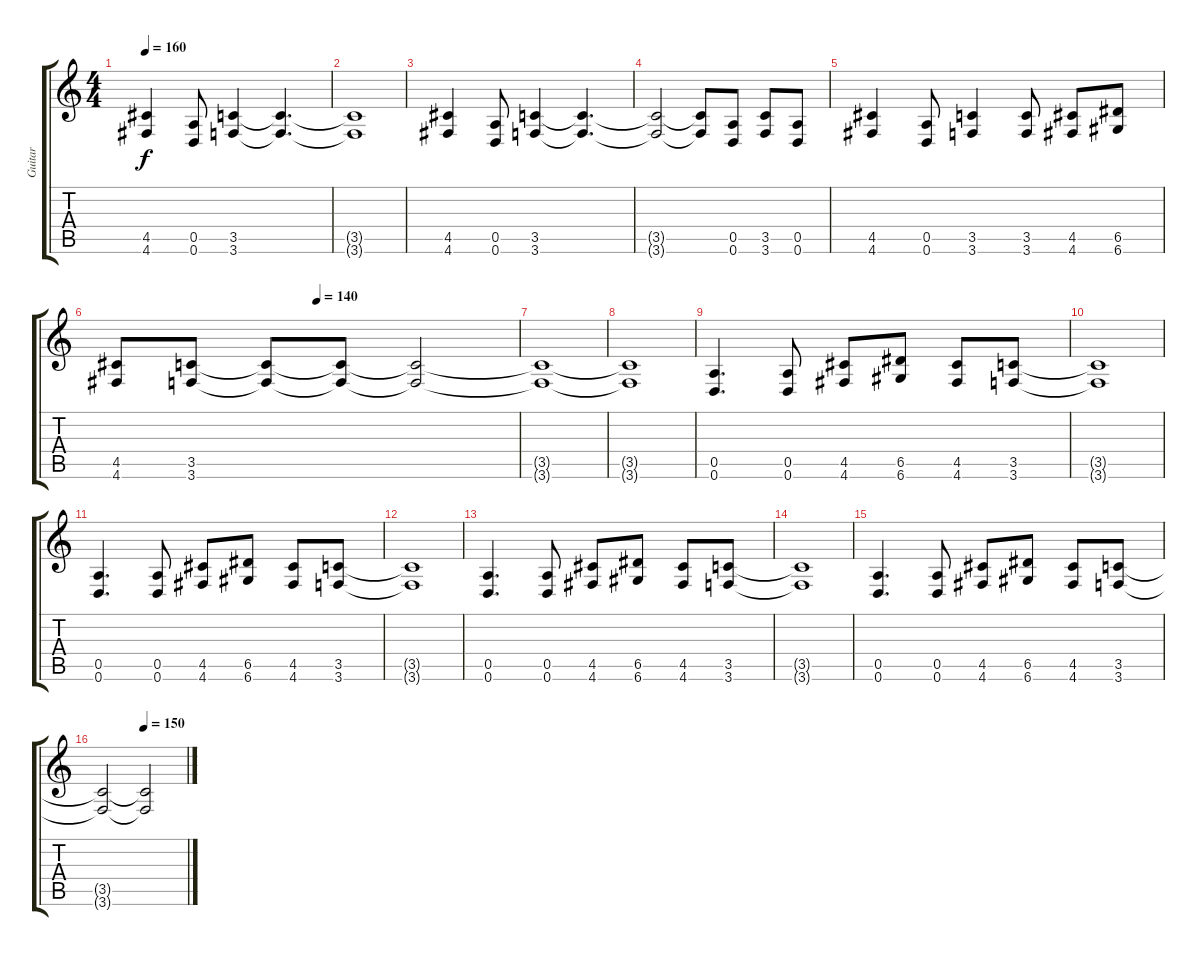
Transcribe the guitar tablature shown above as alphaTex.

\track ("Guitar" "Guitar") {instrument distortionguitar}
\staff {score tabs}
\tuning (E4 B3 G3 D3 A2 D2) {hide}
\ts (4 4)
\tempo 160
\clef g2
\ks c
(4.5 4.6).4{dy f} (0.5 0.6).8 (3.5 3.6).4 (3.5{t} 3.6{t}).4{d} |
(3.5{t} 3.6{t}).1 |
(4.5 4.6).4 (0.5 0.6).8 (3.5 3.6).4 (3.5{t} 3.6{t}).4{d} |
(3.5{t} 3.6{t}).2 (3.5{t} 3.6{t}).8 (0.5 0.6).8 (3.5 3.6).8 (0.5 0.6).8 |
(4.5 4.6).4 (0.5 0.6).8 (3.5 3.6).4 (3.5 3.6).8 (4.5 4.6).8 (6.5 6.6).8 |
\tempo (140 0.5)
(4.5 4.6).8 (3.5 3.6).8 (3.5{t} 3.6{t}).8 (3.5{t} 3.6{t}).8 (3.5{t} 3.6{t}).2 |
(3.5{t} 3.6{t}).1 |
(3.5{t} 3.6{t}).1 |
(0.5 0.6).4{d} (0.5 0.6).8 (4.5 4.6).8 (6.5 6.6).8 (4.5 4.6).8 (3.5 3.6).8 |
(3.5{t} 3.6{t}).1 |
(0.5 0.6).4{d} (0.5 0.6).8 (4.5 4.6).8 (6.5 6.6).8 (4.5 4.6).8 (3.5 3.6).8 |
(3.5{t} 3.6{t}).1 |
(0.5 0.6).4{d} (0.5 0.6).8 (4.5 4.6).8 (6.5 6.6).8 (4.5 4.6).8 (3.5 3.6).8 |
(3.5{t} 3.6{t}).1 |
(0.5 0.6).4{d} (0.5 0.6).8 (4.5 4.6).8 (6.5 6.6).8 (4.5 4.6).8 (3.5 3.6).8 |
\tempo (150 0.5)
(3.5{t} 3.6{t}).2 (3.5{t} 3.6{t}).2
